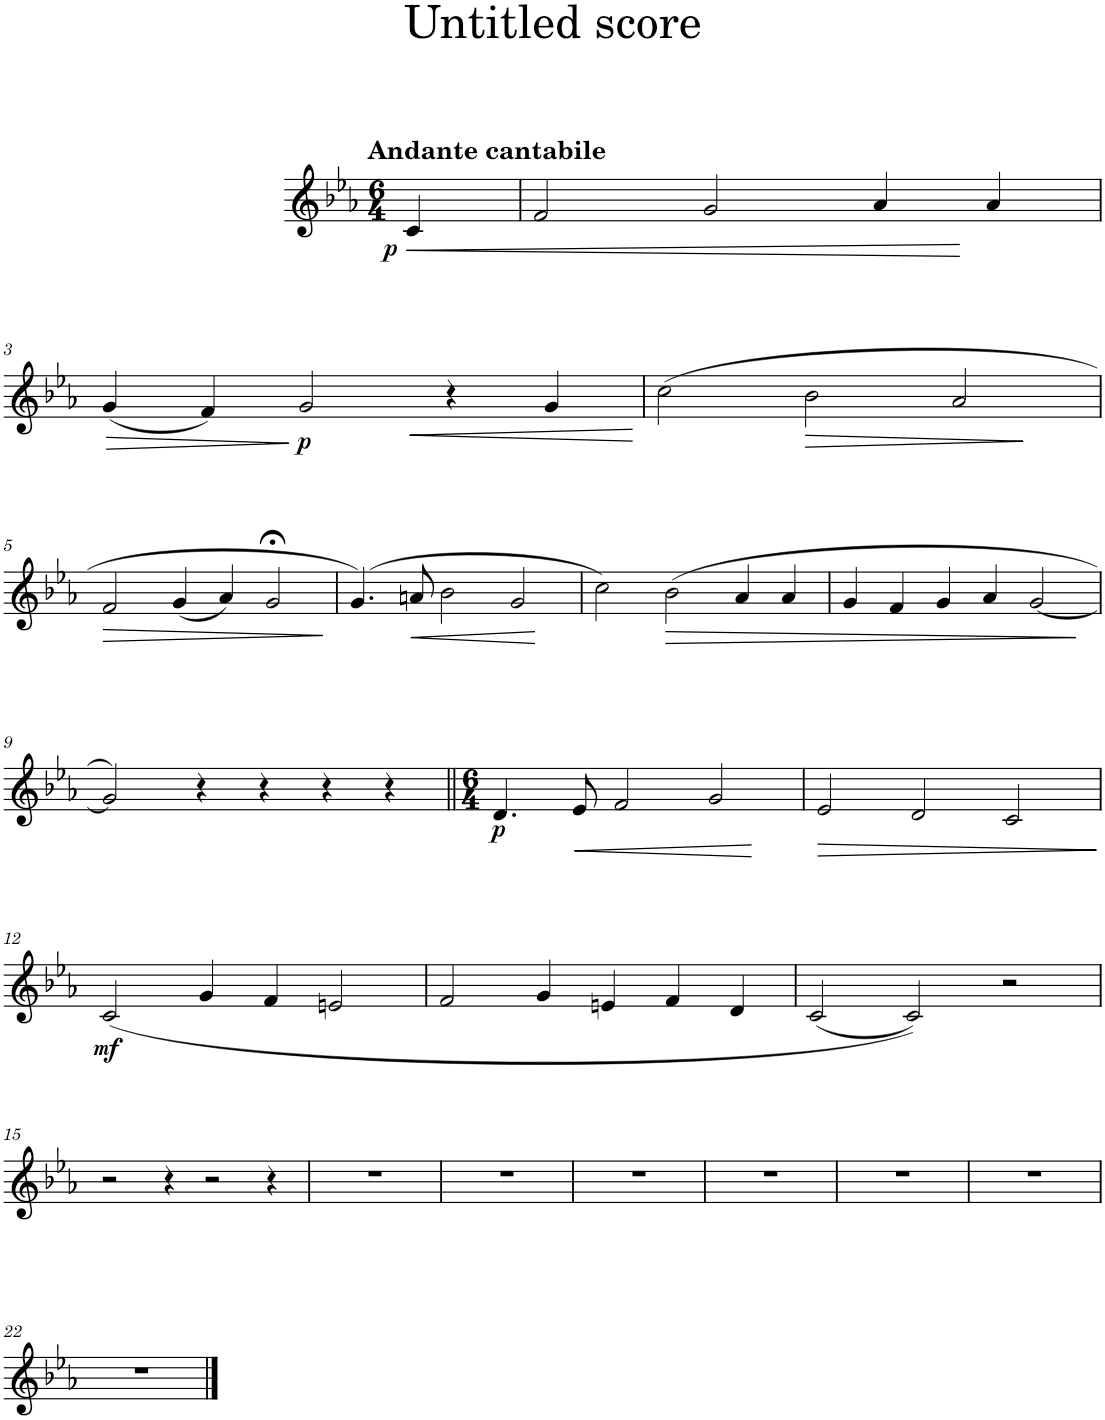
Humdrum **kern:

**kern	**dynam
*part1	*part1
*staff1	*staff1
*I"Violin	*
*I'Vln.	*
*clefG2	*
*k[b-e-a-]	*
*M6/4	*
=1	=1
!LO:TX:a:B:t=Andante cantabile	!
!	!LO:HP:b
!	!LO:DY:n=1:b
4c/	< p
=2	=2
2f/	.
2g/	.
4a-/	.
4a-/	[
!!LO:LB:g=z
=3	=3
!	!LO:HP:b
(4g/	>
4f/)	.
!	!LO:DY:n=1:b
2g/	] p
!	!LO:HP:b
4r	<
4g/	.
.	[
=4	=4
(2cc\	.
!	!LO:HP:b
2b-\	>
2a-/	.
.	]
!!LO:LB:g=z
=5	=5
!	!LO:HP:b
2f/	>
(4g/	.
4a-/)	.
2g;</	.
.	]
=6	=6
(4.g/)	.
!	!LO:HP:b
8an/	<
2b-\	.
2g/	.
.	[
=7	=7
2cc\)	.
!	!LO:HP:b
(2b-\	>
4a-/	.
4a-/	.
=8	=8
4g/	.
4f/	.
4g/	.
4a-/	.
[2g/	.
.	]
!!LO:LB:g=z
=9	=9
2g/])	.
4r	.
4r	.
4r	.
4r	.
=10||	=10||
*M6/4	*
!	!LO:DY:b
4.d/	p
!	!LO:HP:b
8e-/	<
2f/	.
2g/	.
.	[
=11	=11
!	!LO:HP:b
2e-/	>
2d/	.
2c/	.
.	]
!!LO:LB:g=z
=12	=12
!	!LO:DY:b
(2c/	mf
4g/	.
4f/	.
2en/	.
=13	=13
2f/	.
4g/	.
4en/	.
4f/	.
4d/	.
=14	=14
(2c/	.
2c/))	.
2r	.
!!LO:LB:g=z
=15	=15
2r	.
4r	.
2r	.
4r	.
=16	=16
1.r	.
=17	=17
1.r	.
=18	=18
1.r	.
=19	=19
1.r	.
=20	=20
1.r	.
=21	=21
1.r	.
!!LO:LB:g=z
=22	=22
1.r	.
==	==
*-	*-
